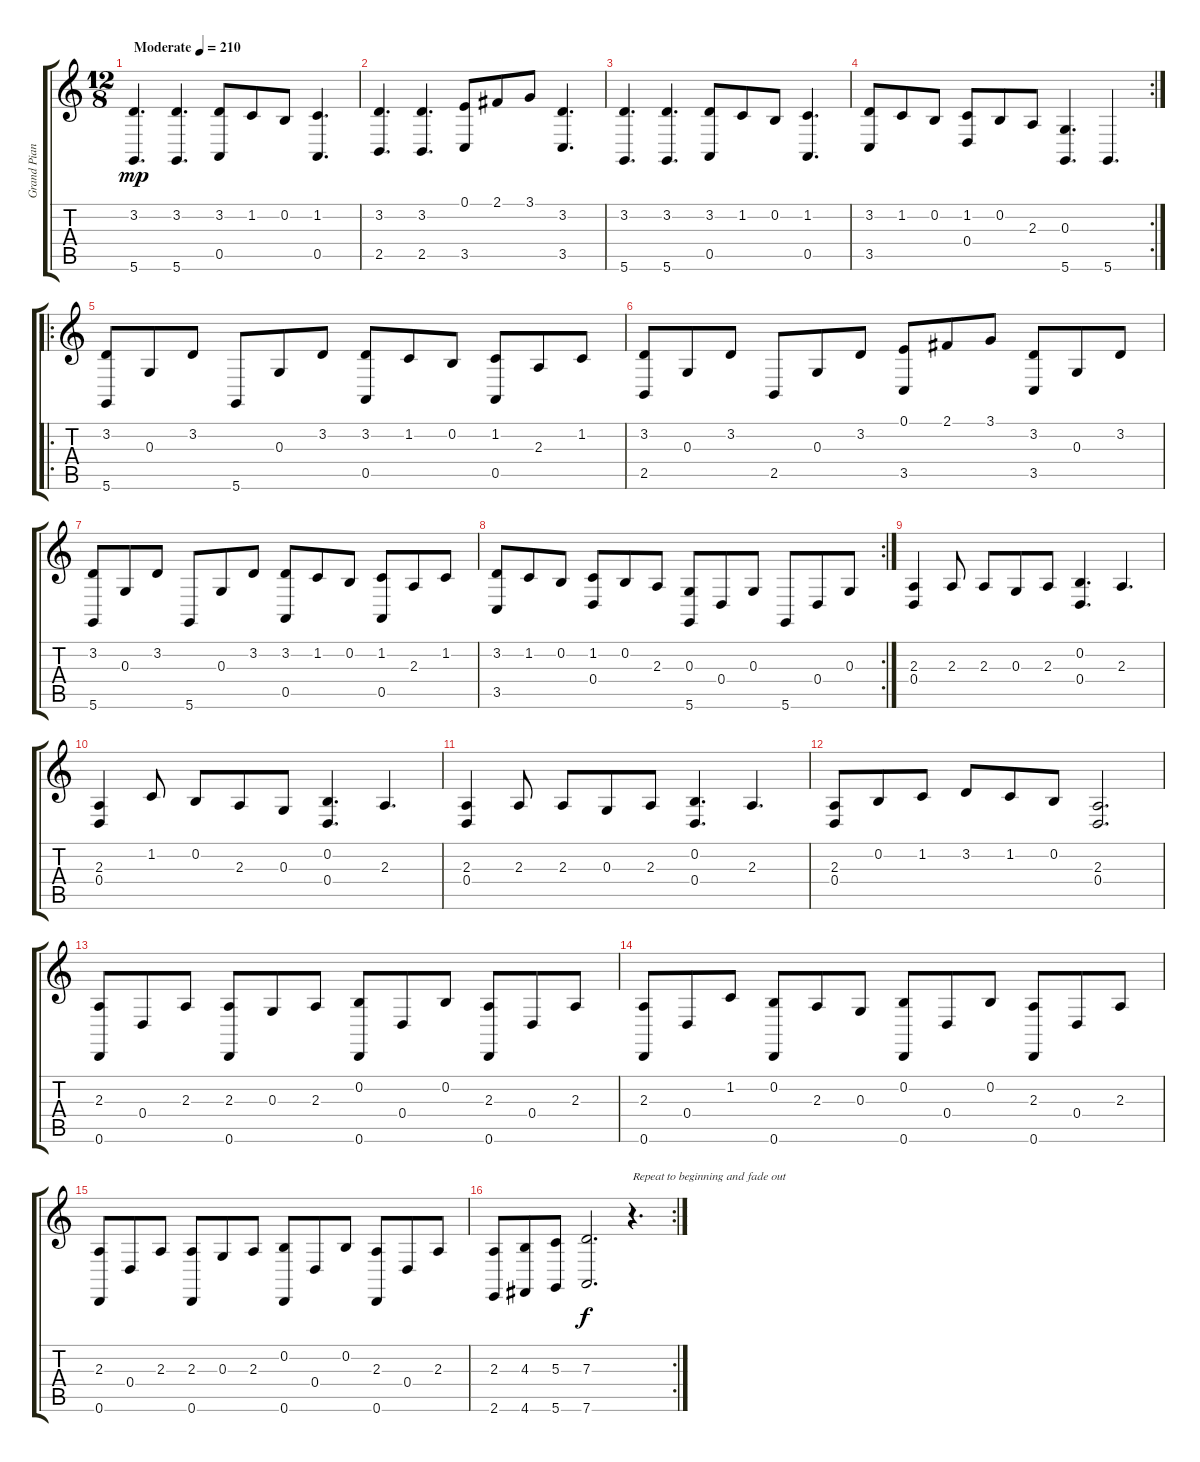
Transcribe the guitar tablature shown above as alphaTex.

\track ("Grand Piano" "Grand Pian") {instrument orchestralharp}
\staff {score tabs}
\tuning (E4 B3 G3 D3 A2 D2) {hide}
\ts (12 8)
\tempo (210 "Moderate")
\clef g2
\ks c
(3.2 5.6).4{d dy mp instrument orchestralharp} (3.2 5.6).4{d} (3.2 0.5).8 1.2.8 0.2.8 (1.2 0.5).4{d} |
(3.2 2.5).4{d} (3.2 2.5).4{d} (0.1 3.5).8 2.1.8 3.1.8 (3.2 3.5).4{d} |
(3.2 5.6).4{d} (3.2 5.6).4{d} (3.2 0.5).8 1.2.8 0.2.8 (1.2 0.5).4{d} |
\rc 2
(3.2 3.5).8 1.2.8 0.2.8 (1.2 0.4).8 0.2.8 2.3.8 (0.3 5.6).4{d} 5.6.4{d} |
\ro
(3.2 5.6).8 0.3.8 3.2.8 5.6.8 0.3.8 3.2.8 (3.2 0.5).8 1.2.8 0.2.8 (1.2 0.5).8 2.3.8 1.2.8 |
(3.2 2.5).8 0.3.8 3.2.8 2.5.8 0.3.8 3.2.8 (0.1 3.5).8 2.1.8 3.1.8 (3.2 3.5).8 0.3.8 3.2.8 |
(3.2 5.6).8 0.3.8 3.2.8 5.6.8 0.3.8 3.2.8 (3.2 0.5).8 1.2.8 0.2.8 (1.2 0.5).8 2.3.8 1.2.8 |
\rc 2
(3.2 3.5).8 1.2.8 0.2.8 (1.2 0.4).8 0.2.8 2.3.8 (0.3 5.6).8 0.4.8 0.3.8 5.6.8 0.4.8 0.3.8 |
(2.3 0.4).4 2.3.8 2.3.8 0.3.8 2.3.8 (0.2 0.4).4{d} 2.3.4{d} |
(2.3 0.4).4 1.2.8 0.2.8 2.3.8 0.3.8 (0.2 0.4).4{d} 2.3.4{d} |
(2.3 0.4).4 2.3.8 2.3.8 0.3.8 2.3.8 (0.2 0.4).4{d} 2.3.4{d} |
(2.3 0.4).8 0.2.8 1.2.8 3.2.8 1.2.8 0.2.8 (2.3 0.4).2{d} |
(2.3 0.6).8 0.4.8 2.3.8 (2.3 0.6).8 0.3.8 2.3.8 (0.2 0.6).8 0.4.8 0.2.8 (2.3 0.6).8 0.4.8 2.3.8 |
(2.3 0.6).8 0.4.8 1.2.8 (0.2 0.6).8 2.3.8 0.3.8 (0.2 0.6).8 0.4.8 0.2.8 (2.3 0.6).8 0.4.8 2.3.8 |
(2.3 0.6).8 0.4.8 2.3.8 (2.3 0.6).8 0.3.8 2.3.8 (0.2 0.6).8 0.4.8 0.2.8 (2.3 0.6).8 0.4.8 2.3.8 |
\rc 2
(2.3 2.6).8 (4.3 4.6).8 (5.3 5.6).8 (7.3 7.6).2{d dy f} r.4{d txt "Repeat to beginning and fade out"}
